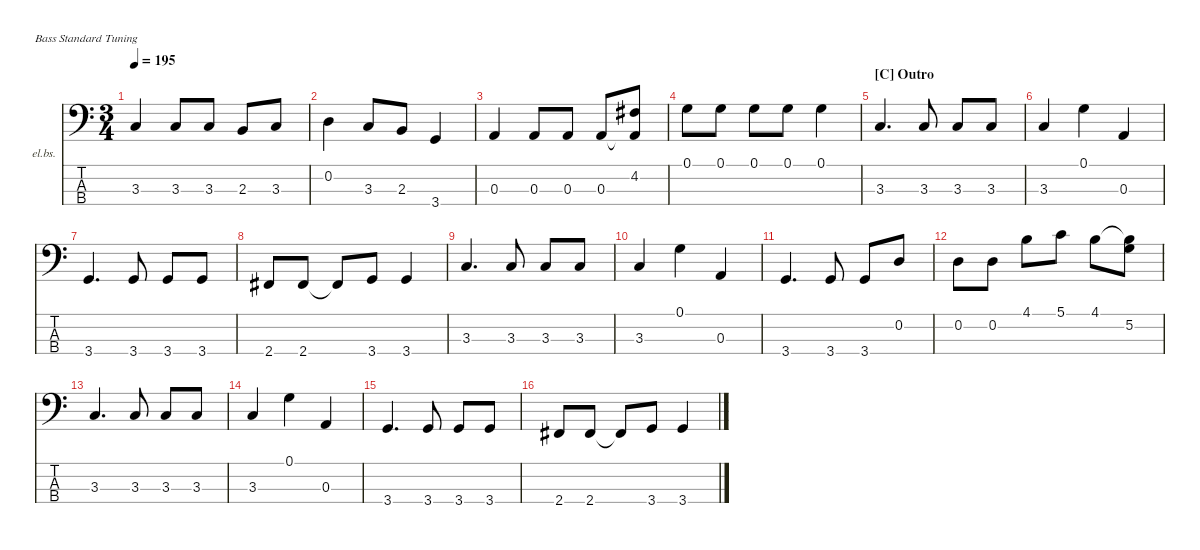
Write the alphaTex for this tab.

\hideDynamics
\bracketExtendMode nobrackets
\firstSystemTrackNameOrientation horizontal
\track ("Bass" "el.bs.") {instrument electricbassfinger}
\staff {score tabs}
\tuning (G2 D2 A1 E1)
\ts (3 4)
\tempo 195
\clef f4
\ks aminor
3.3.4{dy fff} 3.3.8{dy ff} 3.3.8{dy mf} 2.3.8{dy ff} 3.3.8{dy f} |
0.2.4{dy fff} 3.3.8{dy f} 2.3.8{dy mf} 3.4.4{dy ff} |
0.3.4{dy fff} 0.3.8{dy ff} 0.3.8{dy mf} 0.3.8{dy f} (0.3{t} 4.2{acc #}).8 |
0.1.8{dy fff} 0.1.8{dy f} 0.1.8{dy ff} 0.1.8{dy f} 0.1.4{dy fff} |
\section ("C" "Outro")
3.3.4{d} 3.3.8{dy f} 3.3.8{dy fff} 3.3.8{dy f} |
3.3.4{dy fff} 0.1.4 0.3.4{dy f} |
3.4.4{d dy fff} 3.4.8{dy mf} 3.4.8{dy ff} 3.4.8{dy f} |
2.4{acc #}.8 2.4{acc #}.8{dy fff} 2.4{t acc #}.8 3.4.8{dy f} 3.4.4{dy fff} |
3.3.4{d} 3.3.8{dy f} 3.3.8{dy fff} 3.3.8{dy f} |
3.3.4{dy fff} 0.1.4 0.3.4{dy f} |
3.4.4{d dy fff} 3.4.8{dy mf} 3.4.8{dy ff} 0.2.8{dy f} |
0.2.8 0.2.8{dy ff} 4.1.8 5.1.8 4.1.8 (4.1{t} 5.2).8 |
3.3.4{d dy fff} 3.3.8{dy f} 3.3.8{dy fff} 3.3.8{dy f} |
3.3.4{dy fff} 0.1.4 0.3.4{dy f} |
3.4.4{d dy fff} 3.4.8{dy mf} 3.4.8{dy ff} 3.4.8{dy f} |
2.4{acc #}.8 2.4{acc #}.8{dy fff} 2.4{t acc #}.8 3.4.8{dy f} 3.4.4{dy fff}
